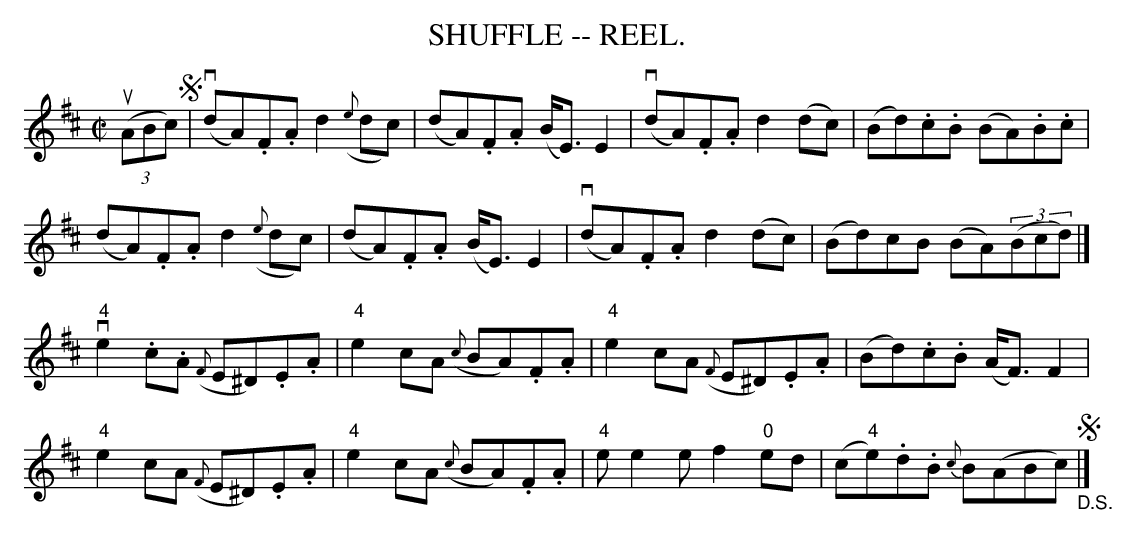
X:1
T: SHUFFLE -- REEL.
M:C|
L:1/8
K:D
((3uABc) !segno!|\
(vdA).F.A d2 ({e}dc) | (dA).F.A (B<E) E2 |\
(vdA).F.A d2 (dc) | (Bd).c.B (BA).B.c |
(dA).F.A d2 ({e}dc) | (dA).F.A (B<E) E2 |\
(vdA).F.A d2 (dc) | (Bd)cB (BA)((3Bcd) |]
v"4"e2 .c.A ({F}E^D).E.A | "4"e2 cA ({c}BA).F.A |\
"4"e2 cA ({F}E^D).E.A | (Bd).c.B (A<F) F2 |
"4"e2 cA ({F}E^D).E.A | "4"e2 cA ({c}BA).F.A |\
"4"ee2e f2 "0"ed | (c"4"e).d.B {c}B(ABc)!segno!"_D.S." |]
